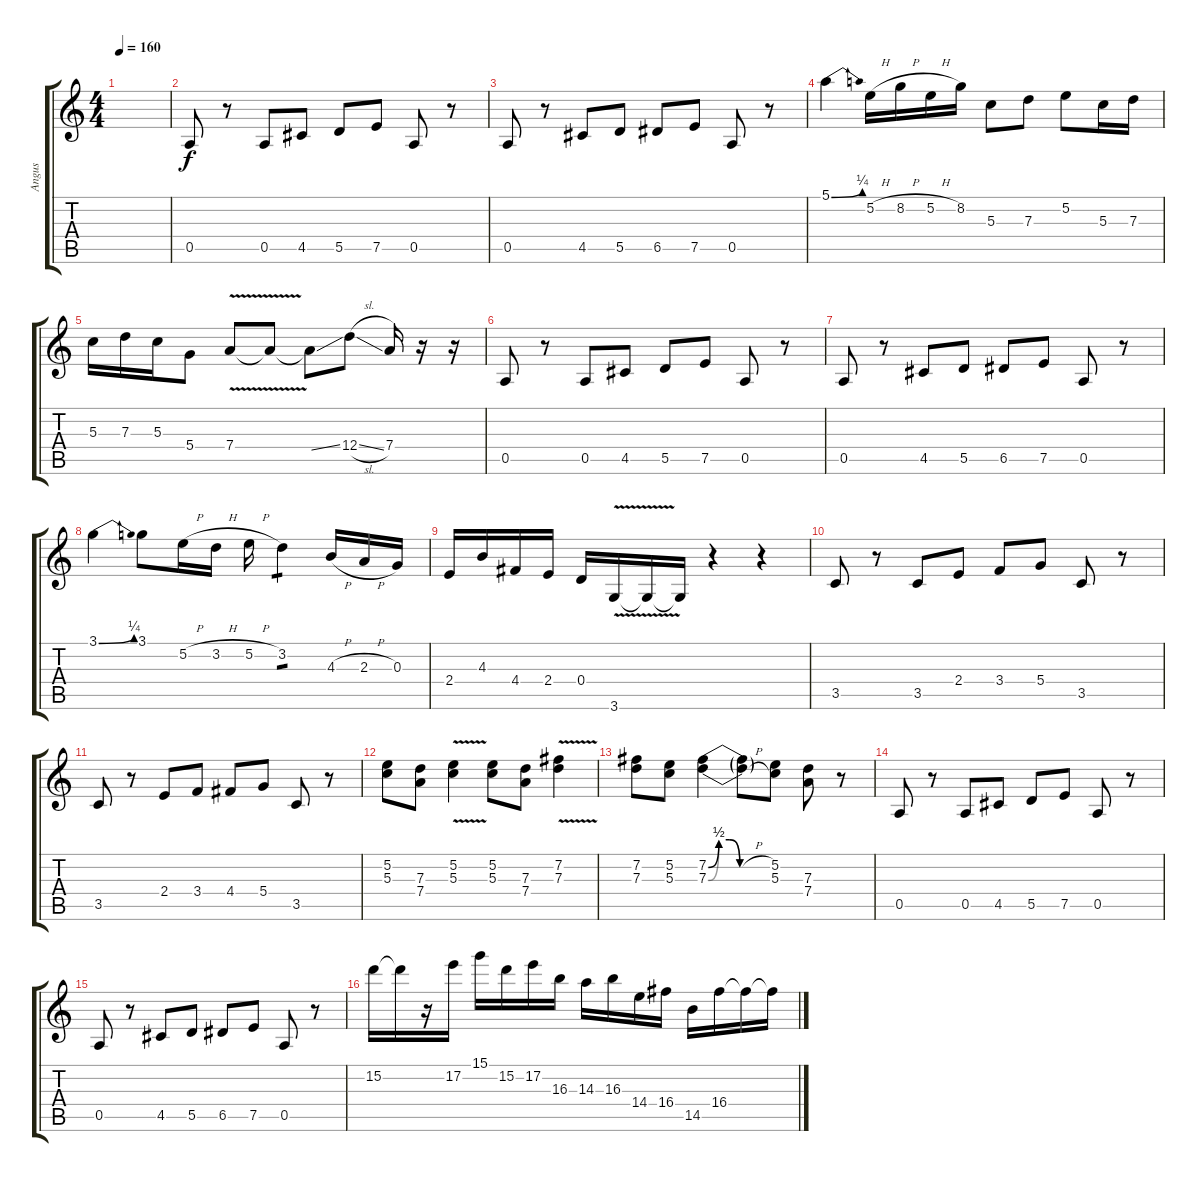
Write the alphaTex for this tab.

\track ("Angus" "Angus") {instrument distortionguitar}
\staff {score tabs}
\tuning (E4 B3 G3 D3 A2 E2) {hide}
\ts (4 4)
\tempo 160
\clef g2
\ks c
|
0.5.8 r.8 0.5.8 4.5.8 5.5.8 7.5.8 0.5.8 r.8 |
0.5.8 r.8 4.5.8 5.5.8 6.5.8 7.5.8 0.5.8 r.8 |
5.1{be (bend 0 0 60 1)}.4 5.2{h}.16 8.2{h}.16 5.2{h}.16 8.2.16 5.3.8 7.3.8 5.2.8 5.3.16 7.3.16 |
5.3.16 7.3.16 5.3.16 5.4.8 7.4{v}.8 7.4{t}.8 7.4{ss t}.8 12.4{sl}.8 7.4.16 r.16 r.16 |
0.5.8 r.8 0.5.8 4.5.8 5.5.8 7.5.8 0.5.8 r.8 |
0.5.8 r.8 4.5.8 5.5.8 6.5.8 7.5.8 0.5.8 r.8 |
3.1{be (bend 0 0 60 1)}.4 3.1.8 5.2{h}.16 3.2{h}.16 5.2{h}.16 3.2.4{tp 1} 4.3{h}.16 2.3{h}.16 0.3.16 |
2.4.16 4.3.16 4.4.16 2.4.16 0.4.16 3.6{v}.16 3.6{t}.16 3.6{t}.16 r.4 r.4 |
3.5.8 r.8 3.5.8 2.4.8 3.4.8 5.4.8 3.5.8 r.8 |
3.5.8 r.8 2.4.8 3.4.8 4.4.8 5.4.8 3.5.8 r.8 |
(5.2 5.3).8 (7.3 7.4).8 (5.2{v} 5.3{v}).4 (5.2 5.3).8 (7.3 7.4).8 (7.2{v} 7.3{v}).4 |
(7.2 7.3).8 (5.2 5.3).8 (7.2{be (custom 0 0 10 2 20 2 30 0 60 0)} 7.3{be (custom 0 0 10 2 20 2 30 0 60 0)}).4 (7.2{h t} 7.3{h t}).8 (5.2 5.3).8 (7.3 7.4).8 r.8 |
0.5.8 r.8 0.5.8 4.5.8 5.5.8 7.5.8 0.5.8 r.8 |
0.5.8 r.8 4.5.8 5.5.8 6.5.8 7.5.8 0.5.8 r.8 |
15.2.16 15.2{t}.16 r.16 17.2.16 15.1.16 15.2.16 17.2.16 16.3.16 14.3.16 16.3.16 14.4.16 16.4.16 14.5.16 16.4.16 16.4{t}.16 16.4{t}.16
